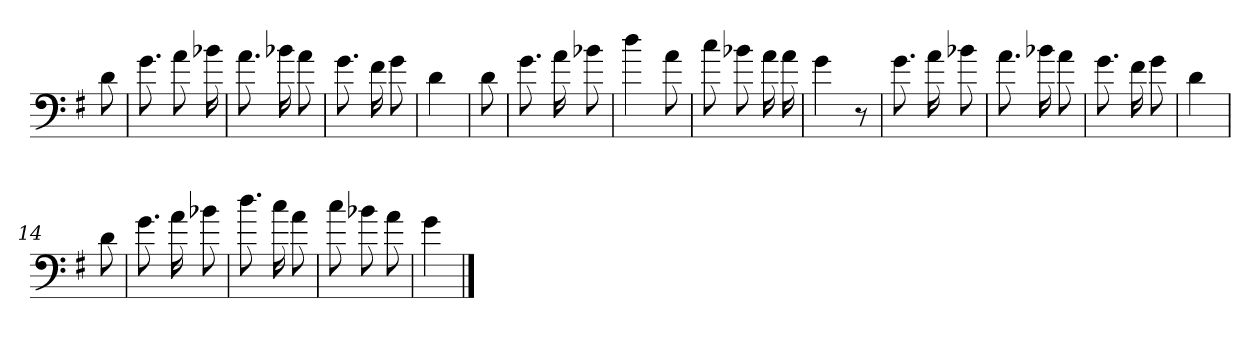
**kern
*part1
*staff1
*clefF4
*k[f#]
=
8d
=1
8.g
8a
16b-X
=2
8.a
16b-X
8a
=3
8.g
16f#
8g
=4
4d
=5
8d
=6
8.g
16a
8b-X
=7
4dd
8a
=8
8cc
8b-X
16a
16a
=9
4g
8r
=10
8.g
16a
8b-X
=11
8.a
16b-X
8a
=12
8.g
16f#
8g
=13
4d
=14
8d
=15
8.g
16a
8b-X
=16
8.dd
16cc
8a
=17
8cc
8b-X
8a
=18
4g
==
*-
